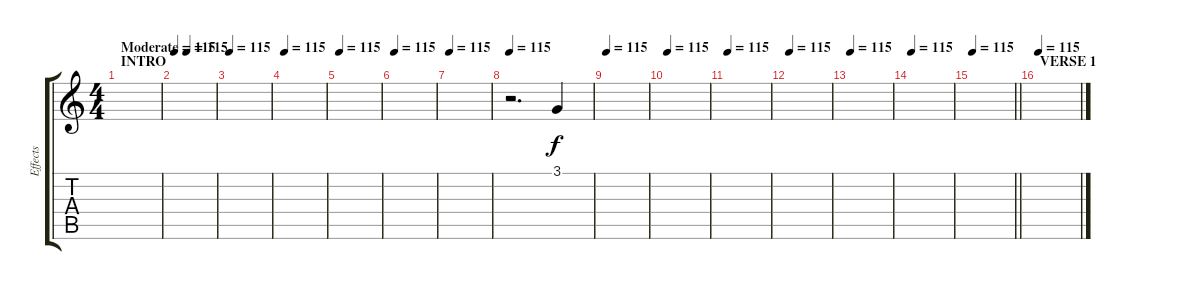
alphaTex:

\track ("Effects" "Effects") {instrument reversecymbal}
\staff {score tabs}
\tuning (E4 B3 G3 D3 A2 E2) {hide}
\ts (4 4)
\section ("" "INTRO")
\tempo (115 "Moderate")
\clef g2
\ks c
|
\tempo 115
|
\tempo 115
|
\tempo 115
|
\tempo 115
|
\tempo 115
|
\tempo 115
|
\tempo 115
r.2{d} 3.1.4 |
\tempo 115
|
\tempo 115
|
\tempo 115
|
\tempo 115
|
\tempo 115
|
\tempo 115
|
\tempo 115
\barLineRight lightlight
|
\section ("" "VERSE 1")
\tempo 115
